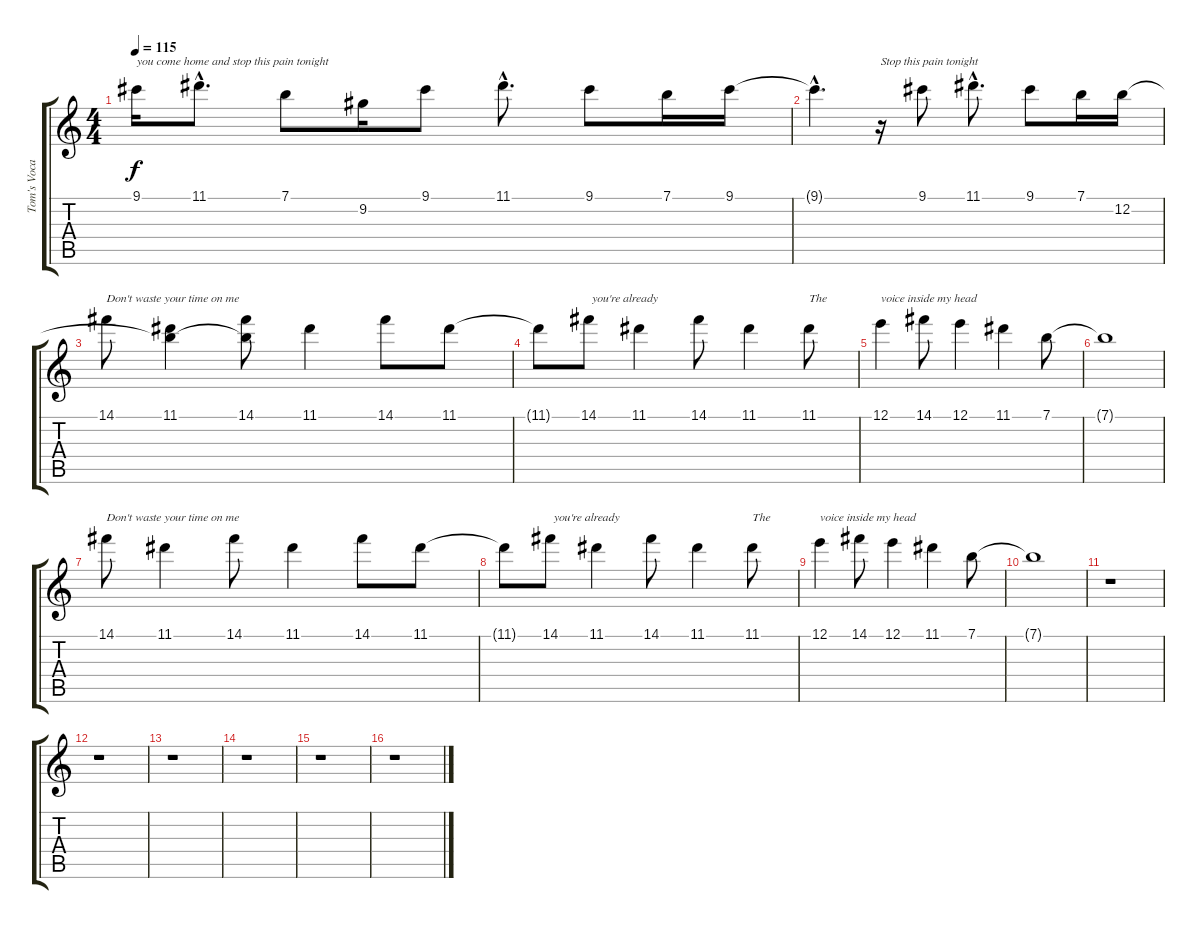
\track ("Tom's Vocals" "Tom's Voca") {instrument contrabass}
\staff {score tabs}
\tuning (E4 B3 G3 D3 A2 E2) {hide}
\ts (4 4)
\tempo 115
\clef g2
\ks c
9.1.16{txt "you come home and stop this pain tonight" dy f} 11.1{hac}.8{d} 7.1.8 9.2.16 9.1.8 11.1{hac}.8{d} 9.1.8 7.1.16 9.1.16 |
9.1{hac t}.4{d} r.16{txt "Stop this pain tonight"} 9.1.8 11.1{hac}.8{d} 9.1.8 7.1.16 12.2.16 |
14.1.8{txt "Don't waste your time on me"} (11.1 12.2{t}).4 (14.1 12.2{t}).8 11.1.4 14.1.8 11.1.8 |
11.1{t}.8 14.1.8{txt " you're already "} 11.1.4 14.1.8 11.1.4 11.1.8{txt "The "} |
12.1.4{txt "voice inside my head "} 14.1.8 12.1.4 11.1.4 7.1.8 |
7.1{t}.1 |
14.1.8{txt "Don't waste your time on me"} 11.1.4 14.1.8 11.1.4 14.1.8 11.1.8 |
11.1{t}.8 14.1.8{txt " you're already "} 11.1.4 14.1.8 11.1.4 11.1.8{txt "The "} |
12.1.4{txt "voice inside my head "} 14.1.8 12.1.4 11.1.4 7.1.8 |
7.1{t}.1 |
r.1 |
r.1 |
r.1 |
r.1 |
r.1 |
r.1
